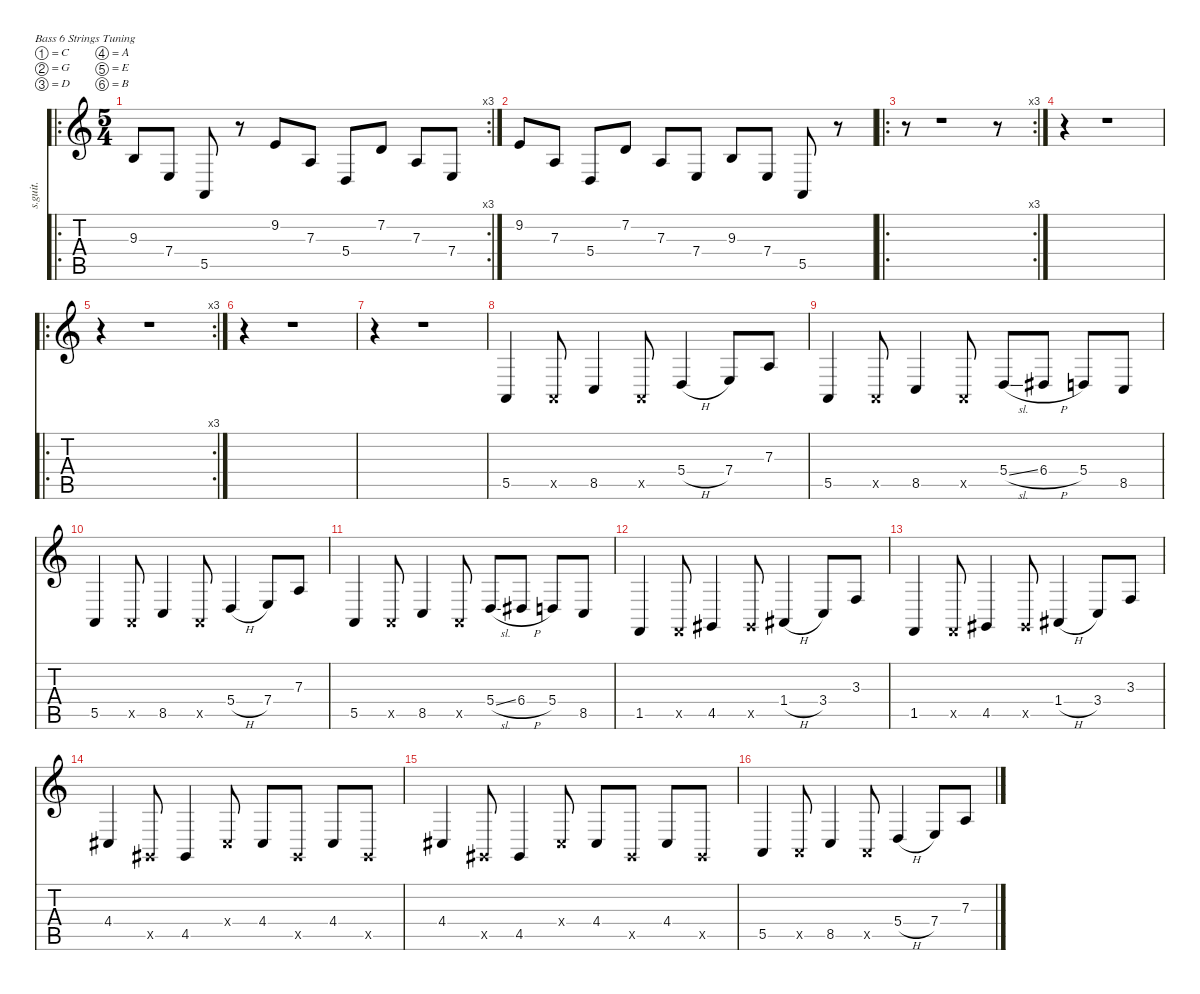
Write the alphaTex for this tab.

\defaultSystemsLayout 4
\hideDynamics
\bracketExtendMode nobrackets
\track ("Seth Govan" "s.guit.") {instrument electricbassfinger}
\staff {score tabs}
\tuning (C3 G2 D2 A1 E1 B0)
\ro
\rc 3
\ts (5 4)
\tempo (152 hide)
\clef g2
\ks c
9.3.8{dy f} 7.4.8 5.5.8 r.8 9.2.8 7.3.8 5.4.8 7.2.8 7.3.8 7.4.8 |
9.2.8 7.3.8 5.4.8 7.2.8 7.3.8 7.4.8 9.3.8 7.4.8 5.5.8 r.8 |
\ro
\rc 3
r.8 r.1 r.8 |
r.4 r.1 |
\ro
\rc 3
r.4 r.1 |
r.4 r.1 |
r.4 r.1 |
5.5.4{dy mf} 5.5{x}.8{dy f} 8.5.4{dy ff} 5.5{x}.8{dy f} 5.4{h}.4{dy mf} 7.4.8{dy f} 7.3.8{dy mf} |
5.5.4 5.5{x}.8{dy f} 8.5.4{dy ff} 5.5{x}.8{dy f} 5.4{sl}.8{dy mf} 6.4{h acc #}.8{dy f} 5.4.8 8.5.8 |
5.5.4{dy mf} 5.5{x}.8{dy f} 8.5.4{dy ff} 5.5{x}.8{dy f} 5.4{h}.4{dy mf} 7.4.8{dy f} 7.3.8{dy mf} |
5.5.4 5.5{x}.8{dy f} 8.5.4{dy ff} 5.5{x}.8{dy f} 5.4{sl}.8{dy mf} 6.4{h acc #}.8{dy f} 5.4.8 8.5.8 |
1.5.4{dy mf} 1.5{x}.8{dy f} 4.5{acc #}.4{dy ff} 4.5{x acc #}.8{dy f} 1.4{h acc #}.4{dy mf} 3.4.8{dy f} 3.3.8{dy mf} |
1.5.4 1.5{x}.8{dy f} 4.5{acc #}.4{dy ff} 4.5{x acc #}.8{dy f} 1.4{h acc #}.4{dy mf} 3.4.8{dy f} 3.3.8{dy mf} |
4.4{acc #}.4{dy f} 4.5{x acc #}.8{dy fff} 4.5{acc #}.4{dy f} 4.4{x acc #}.8 4.4{acc #}.8 4.5{x acc #}.8{dy fff} 4.4{acc #}.8{dy mf} 4.5{x acc #}.8{dy fff} |
4.4{acc #}.4{dy f} 4.5{x acc #}.8{dy fff} 4.5{acc #}.4{dy f} 4.4{x acc #}.8 4.4{acc #}.8 4.5{x acc #}.8{dy fff} 4.4{acc #}.8{dy mf} 4.5{x acc #}.8{dy fff} |
5.5.4{dy mf} 5.5{x}.8{dy f} 8.5.4{dy ff} 5.5{x}.8{dy f} 5.4{h}.4{dy mf} 7.4.8{dy f} 7.3.8{dy mf}
